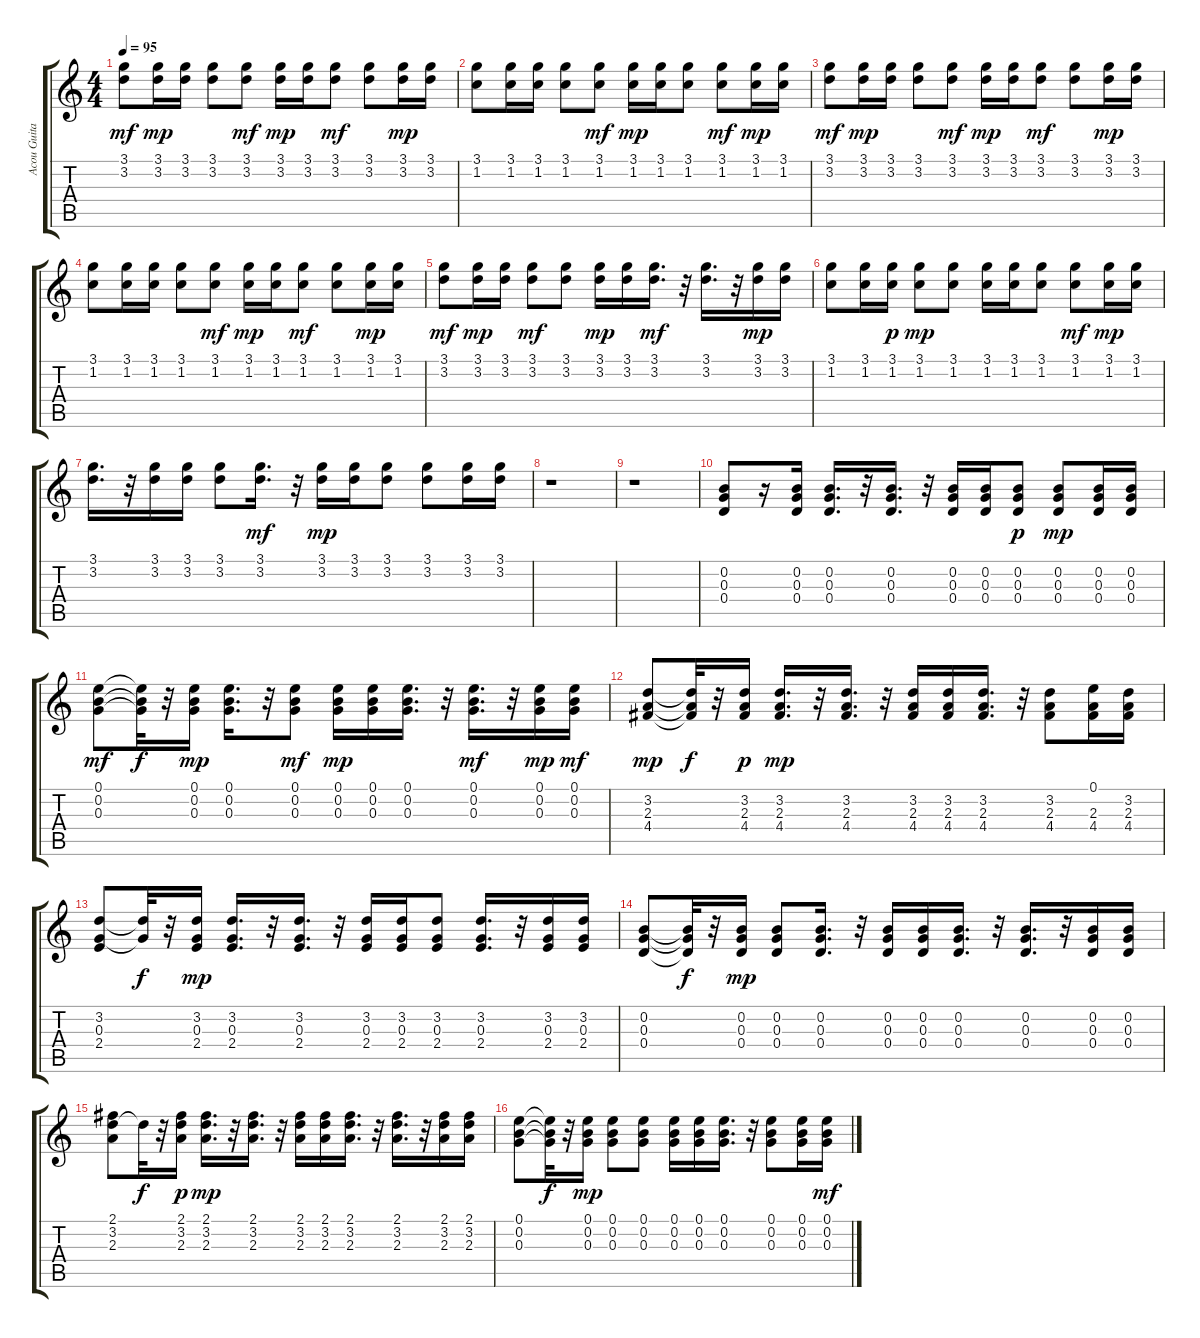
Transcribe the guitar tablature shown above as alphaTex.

\track ("Acou Guitar" "Acou Guita") {instrument acousticguitarsteel}
\staff {score tabs}
\tuning (E4 B3 G3 D3 A2 E2) {hide}
\ts (4 4)
\tempo 95
\clef g2
\ks c
(3.1 3.2).8{dy mf} (3.1 3.2).16{dy mp} (3.1 3.2).16 (3.1 3.2).8 (3.1 3.2).8{dy mf} (3.1 3.2).16{dy mp} (3.1 3.2).16 (3.1 3.2).8{dy mf} (3.1 3.2).8 (3.1 3.2).16{dy mp} (3.1 3.2).16 |
(3.1 1.2).8 (3.1 1.2).16 (3.1 1.2).16 (3.1 1.2).8 (3.1 1.2).8{dy mf} (3.1 1.2).16{dy mp} (3.1 1.2).16 (3.1 1.2).8 (3.1 1.2).8{dy mf} (3.1 1.2).16{dy mp} (3.1 1.2).16 |
(3.1 3.2).8{dy mf} (3.1 3.2).16{dy mp} (3.1 3.2).16 (3.1 3.2).8 (3.1 3.2).8{dy mf} (3.1 3.2).16{dy mp} (3.1 3.2).16 (3.1 3.2).8{dy mf} (3.1 3.2).8 (3.1 3.2).16{dy mp} (3.1 3.2).16 |
(3.1 1.2).8 (3.1 1.2).16 (3.1 1.2).16 (3.1 1.2).8 (3.1 1.2).8{dy mf} (3.1 1.2).16{dy mp} (3.1 1.2).16 (3.1 1.2).8{dy mf} (3.1 1.2).8 (3.1 1.2).16{dy mp} (3.1 1.2).16 |
(3.1 3.2).8{dy mf} (3.1 3.2).16{dy mp} (3.1 3.2).16 (3.1 3.2).8{dy mf} (3.1 3.2).8 (3.1 3.2).16{dy mp} (3.1 3.2).16 (3.1 3.2).16{d dy mf} r.32 (3.1 3.2).16{d} r.32 (3.1 3.2).16{dy mp} (3.1 3.2).16 |
(3.1 1.2).8 (3.1 1.2).16 (3.1 1.2).16{dy p} (3.1 1.2).8{dy mp} (3.1 1.2).8 (3.1 1.2).16 (3.1 1.2).16 (3.1 1.2).8 (3.1 1.2).8{dy mf} (3.1 1.2).16{dy mp} (3.1 1.2).16 |
(3.1 3.2).16{d} r.32 (3.1 3.2).16 (3.1 3.2).16 (3.1 3.2).8 (3.1 3.2).16{d dy mf} r.32 (3.1 3.2).16{dy mp} (3.1 3.2).16 (3.1 3.2).8 (3.1 3.2).8 (3.1 3.2).16 (3.1 3.2).16 |
r.1 |
r.1 |
(0.2 0.3 0.4).8 r.16 (0.2 0.3 0.4).16 (0.2 0.3 0.4).16{d} r.32 (0.2 0.3 0.4).16{d} r.32 (0.2 0.3 0.4).16 (0.2 0.3 0.4).16 (0.2 0.3 0.4).8{dy p} (0.2 0.3 0.4).8{dy mp} (0.2 0.3 0.4).16 (0.2 0.3 0.4).16 |
(0.1 0.2 0.3).8{dy mf} (0.1{t} 0.2{t} 0.3{t}).32{dy f} r.32 (0.1 0.2 0.3).16{dy mp} (0.1 0.2 0.3).16{d} r.32 (0.1 0.2 0.3).8{dy mf} (0.1 0.2 0.3).16{dy mp} (0.1 0.2 0.3).16 (0.1 0.2 0.3).16{d} r.32 (0.1 0.2 0.3).16{d dy mf} r.32 (0.1 0.2 0.3).16{dy mp} (0.1 0.2 0.3).16{dy mf} |
(3.2 2.3 4.4).8{dy mp} (3.2{t} 2.3{t} 4.4{t}).32{dy f} r.32 (3.2 2.3 4.4).16{dy p} (3.2 2.3 4.4).16{d dy mp} r.32 (3.2 2.3 4.4).16{d} r.32 (3.2 2.3 4.4).16 (3.2 2.3 4.4).16 (3.2 2.3 4.4).16{d} r.32 (3.2 2.3 4.4).8 (0.1 2.3 4.4).16 (3.2 2.3 4.4).16 |
(3.2 0.3 2.4).8 (3.2{t} 0.3{t}).32{dy f} r.32 (3.2 0.3 2.4).16{dy mp} (3.2 0.3 2.4).16{d} r.32 (3.2 0.3 2.4).16{d} r.32 (3.2 0.3 2.4).16 (3.2 0.3 2.4).16 (3.2 0.3 2.4).8 (3.2 0.3 2.4).16{d} r.32 (3.2 0.3 2.4).16 (3.2 0.3 2.4).16 |
(0.2 0.3 0.4).8 (0.2{t} 0.3{t} 0.4{t}).32{dy f} r.32 (0.2 0.3 0.4).16{dy mp} (0.2 0.3 0.4).8 (0.2 0.3 0.4).16{d} r.32 (0.2 0.3 0.4).16 (0.2 0.3 0.4).16 (0.2 0.3 0.4).16{d} r.32 (0.2 0.3 0.4).16{d} r.32 (0.2 0.3 0.4).16 (0.2 0.3 0.4).16 |
(2.1 3.2 2.3).8 3.2{t}.32{dy f} r.32 (2.1 3.2 2.3).16{dy p} (2.1 3.2 2.3).16{d dy mp} r.32 (2.1 3.2 2.3).16{d} r.32 (2.1 3.2 2.3).16 (2.1 3.2 2.3).16 (2.1 3.2 2.3).16{d} r.32 (2.1 3.2 2.3).16{d} r.32 (2.1 3.2 2.3).16 (2.1 3.2 2.3).16 |
(0.1 0.2 0.3).8 (0.1{t} 0.2{t} 0.3{t}).32{dy f} r.32 (0.1 0.2 0.3).16{dy mp} (0.1 0.2 0.3).8 (0.1 0.2 0.3).8 (0.1 0.2 0.3).16 (0.1 0.2 0.3).16 (0.1 0.2 0.3).16{d} r.32 (0.1 0.2 0.3).8 (0.1 0.2 0.3).16 (0.1 0.2 0.3).16{dy mf}
